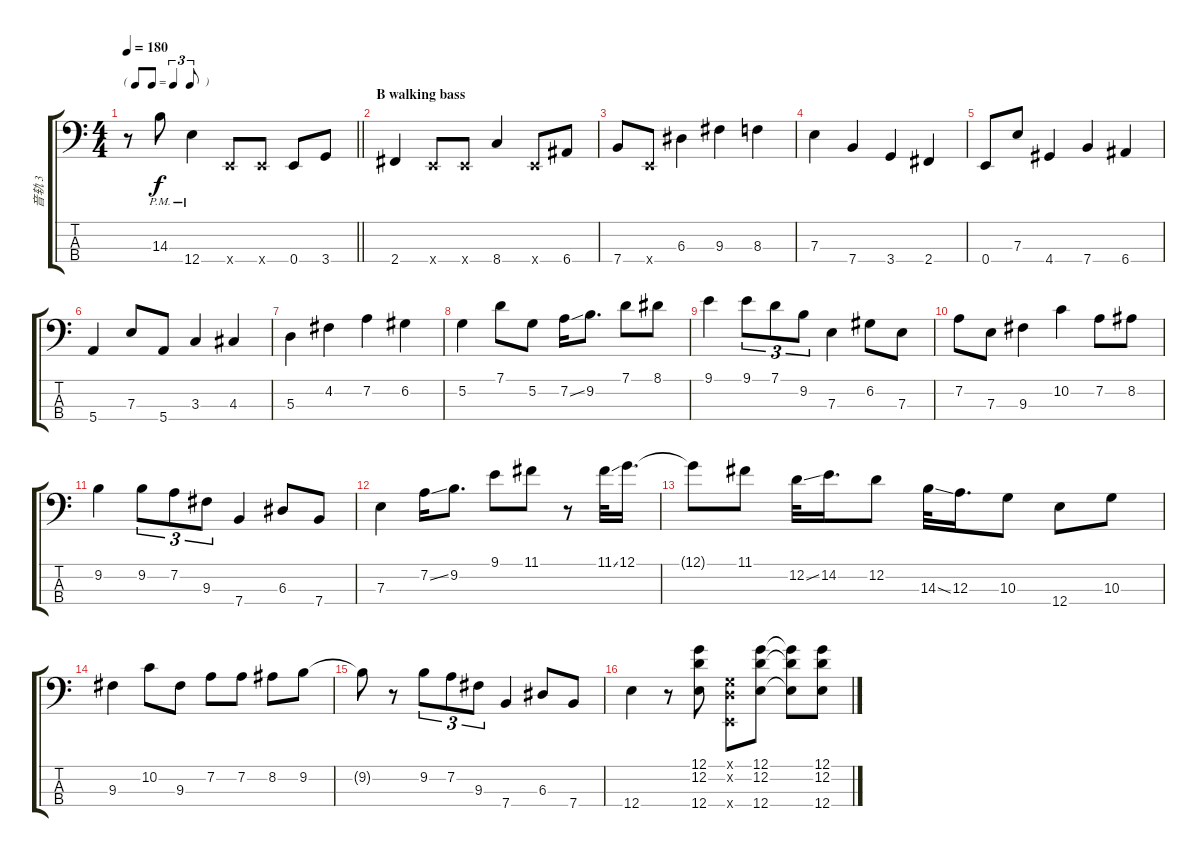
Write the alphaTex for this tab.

\track ("音轨 3" "音轨 3") {instrument electricbassfinger}
\staff {score tabs}
\tuning (G2 D2 A1 E1) {hide}
\ts (4 4)
\tf triplet8th
\tempo 180
\clef f4
\barLineRight lightlight
\ks c
r.8{dy f} 14.3{pm}.8 12.4{pm}.4 0.4{x}.8 0.4{x}.8 0.4.8 3.4.8 |
\section ("" "B walking bass")
2.4.4 0.4{x}.8 0.4{x}.8 8.4.4 0.4{x}.8 6.4.8 |
7.4.8 0.4{x}.8 6.3.4 9.3.4 8.3.4 |
7.3.4 7.4.4 3.4.4 2.4.4 |
0.4.8 7.3.8 4.4.4 7.4.4 6.4.4 |
5.4.4 7.3.8 5.4.8 3.3.4 4.3.4 |
5.3.4 4.2.4 7.2.4 6.2.4 |
5.2.4 7.1.8 5.2.8 7.2{ss}.16 9.2.8{d} 7.1.8 8.1.8 |
9.1.4 9.1.8{tu (3 2)} 7.1.8{tu (3 2)} 9.2.8{tu (3 2)} 7.3.4 6.2.8 7.3.8 |
7.2.8 7.3.8 9.3.4 10.2.4 7.2.8 8.2.8 |
9.2.4 9.2.8{tu (3 2)} 7.2.8{tu (3 2)} 9.3.8{tu (3 2)} 7.4.4 6.3.8 7.4.8 |
7.3.4 7.2{ss}.16 9.2.8{d} 9.1.8 11.1.8 r.8 11.1{ss}.32 12.1.16{d} |
12.1{t}.8 11.1.8 12.2{ss}.32 14.2.16{d} 12.2.8 14.3{ss}.32 12.3.16{d} 10.3.8 12.4.8 10.3.8 |
9.3.4 10.2.8 9.3.8 7.2.8 7.2.8 8.2.8 9.2.8 |
9.2{t}.8 r.8 9.2.8{tu (3 2)} 7.2.8{tu (3 2)} 9.3.8{tu (3 2)} 7.4.4 6.3.8 7.4.8 |
12.4.4 r.8 (12.1 12.2 12.4).8 (0.1{x} 0.2{x} 0.4{x}).8 (12.1 12.2 12.4).8 (12.1{t} 12.2{t} 12.4{t}).8 (12.1 12.2 12.4).8
